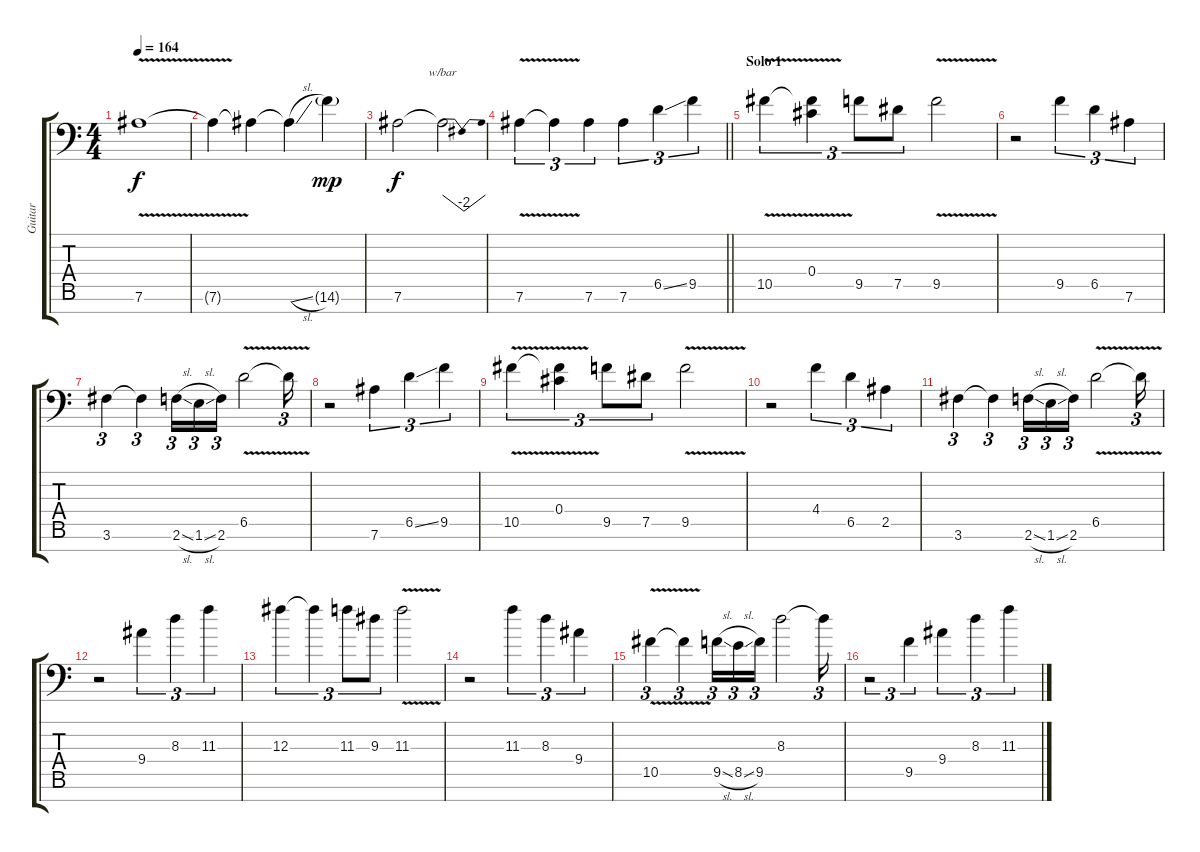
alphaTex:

\track ("Guitar" "Guitar") {instrument distortionguitar}
\staff {score tabs}
\tuning (Eb4 Bb3 Gb3 Db3 Ab2 Eb2 Ab1) {hide}
\ts (4 4)
\tempo 164
\clef f4
\ks c
7.6{v}.1{dy f} |
7.6{t}.4 7.6{t}.4 7.6{sl t}.4 14.6{g}.4{dy mp} |
7.6.2{dy f} 7.6{t}.2{tbe (dip default 0 0 30 -8 60 0)} |
\barLineRight lightlight
7.6{v}.4{tu (3 2)} 7.6{t}.4{tu (3 2)} 7.6.4{tu (3 2)} 7.6.4{tu (3 2)} 6.5{ss}.4{tu (3 2)} 9.5.4{tu (3 2)} |
\section ("" "Solo 1")
10.5{v}.4{tu (3 2)} (0.4 10.5{t}).4{tu (3 2)} 9.5.8{tu (3 2)} 7.5.8{tu (3 2)} 9.5{v}.2 |
r.2 9.5.4{tu (3 2)} 6.5.4{tu (3 2)} 7.6.4{tu (3 2)} |
3.6.4{tu (3 2)} 3.6{t}.4{tu (3 2)} 2.6{sl}.16{tu (3 2)} 1.6{sl}.16{tu (3 2)} 2.6.16{tu (3 2)} 6.5{v}.2 6.5{t}.16{tu (3 2)} |
r.2 7.6.4{tu (3 2)} 6.5{ss}.4{tu (3 2)} 9.5.4{tu (3 2)} |
10.5{v}.4{tu (3 2)} (0.4 10.5{t}).4{tu (3 2)} 9.5.8{tu (3 2)} 7.5.8{tu (3 2)} 9.5{v}.2 |
r.2 4.4.4{tu (3 2)} 6.5.4{tu (3 2)} 2.5.4{tu (3 2)} |
3.6.4{tu (3 2)} 3.6{t}.4{tu (3 2)} 2.6{sl}.16{tu (3 2)} 1.6{sl}.16{tu (3 2)} 2.6.16{tu (3 2)} 6.5{v}.2 6.5{t}.16{tu (3 2)} |
r.2 9.4.4{tu (3 2)} 8.3.4{tu (3 2)} 11.3.4{tu (3 2)} |
12.3.4{tu (3 2)} 12.3{t}.4{tu (3 2)} 11.3.8{tu (3 2)} 9.3.8{tu (3 2)} 11.3{v}.2 |
r.2 11.3.4{tu (3 2)} 8.3.4{tu (3 2)} 9.4.4{tu (3 2)} |
10.5{v}.4{tu (3 2)} 10.5{t}.4{tu (3 2)} 9.5{sl}.16{tu (3 2)} 8.5{sl}.16{tu (3 2)} 9.5.16{tu (3 2)} 8.3.2 8.3{t}.16{tu (3 2)} |
r.2{tu (3 2)} 9.5.4{tu (3 2)} 9.4.4{tu (3 2)} 8.3.4{tu (3 2)} 11.3.4{tu (3 2)}
